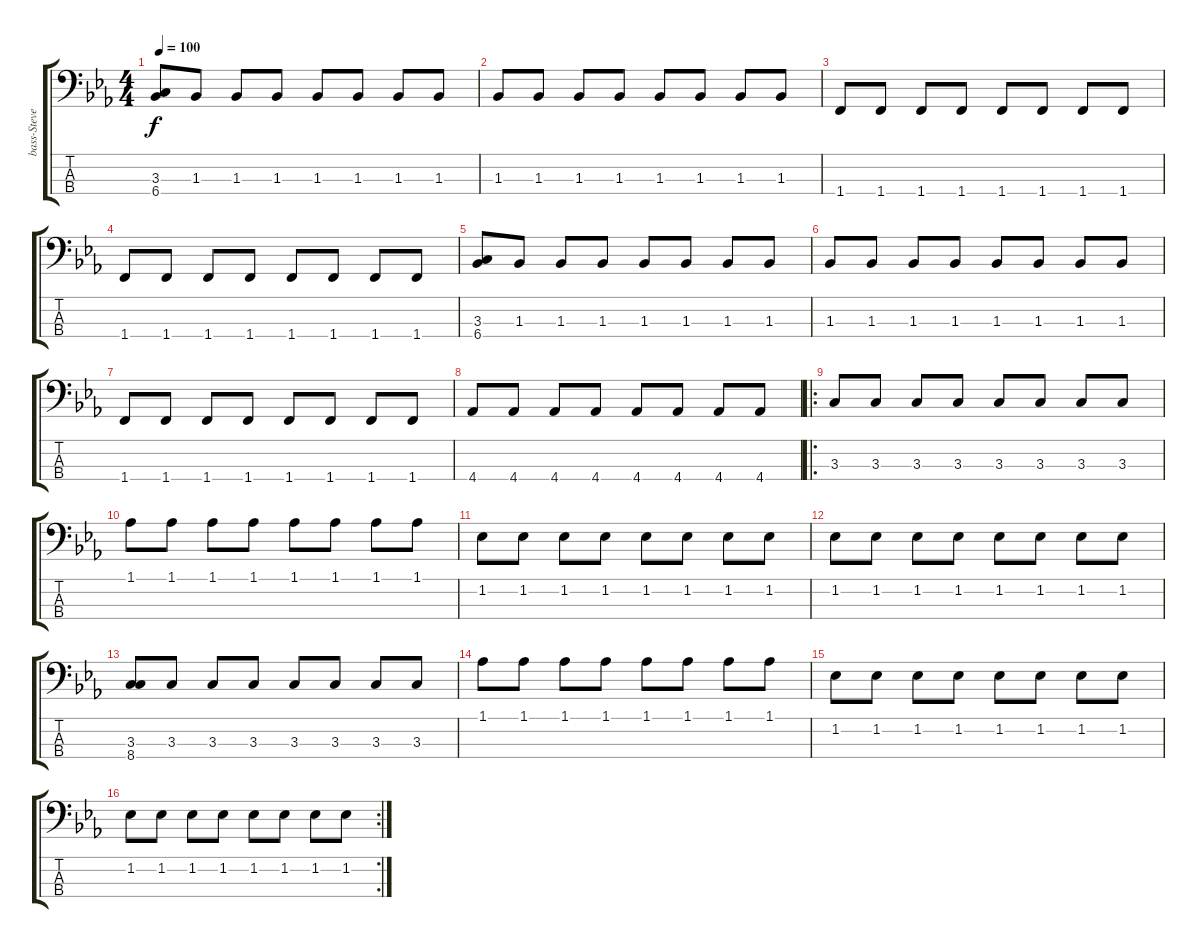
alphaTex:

\track ("bass-Steve Vawamas" "bass-Steve") {instrument electricbassfinger}
\staff {score tabs}
\tuning (G2 D2 A1 E1) {hide}
\ts (4 4)
\tempo 100
\clef f4
\ks eb
(3.3 6.4).8{dy f} 1.3.8 1.3.8 1.3.8 1.3.8 1.3.8 1.3.8 1.3.8 |
1.3.8 1.3.8 1.3.8 1.3.8 1.3.8 1.3.8 1.3.8 1.3.8 |
1.4.8 1.4.8 1.4.8 1.4.8 1.4.8 1.4.8 1.4.8 1.4.8 |
1.4.8 1.4.8 1.4.8 1.4.8 1.4.8 1.4.8 1.4.8 1.4.8 |
(3.3 6.4).8 1.3.8 1.3.8 1.3.8 1.3.8 1.3.8 1.3.8 1.3.8 |
1.3.8 1.3.8 1.3.8 1.3.8 1.3.8 1.3.8 1.3.8 1.3.8 |
1.4.8 1.4.8 1.4.8 1.4.8 1.4.8 1.4.8 1.4.8 1.4.8 |
4.4.8 4.4.8 4.4.8 4.4.8 4.4.8 4.4.8 4.4.8 4.4.8 |
\ro
3.3.8 3.3.8 3.3.8 3.3.8 3.3.8 3.3.8 3.3.8 3.3.8 |
1.1.8 1.1.8 1.1.8 1.1.8 1.1.8 1.1.8 1.1.8 1.1.8 |
1.2.8 1.2.8 1.2.8 1.2.8 1.2.8 1.2.8 1.2.8 1.2.8 |
1.2.8 1.2.8 1.2.8 1.2.8 1.2.8 1.2.8 1.2.8 1.2.8 |
(3.3 8.4).8 3.3.8 3.3.8 3.3.8 3.3.8 3.3.8 3.3.8 3.3.8 |
1.1.8 1.1.8 1.1.8 1.1.8 1.1.8 1.1.8 1.1.8 1.1.8 |
1.2.8 1.2.8 1.2.8 1.2.8 1.2.8 1.2.8 1.2.8 1.2.8 |
\rc 2
1.2.8 1.2.8 1.2.8 1.2.8 1.2.8 1.2.8 1.2.8 1.2.8
